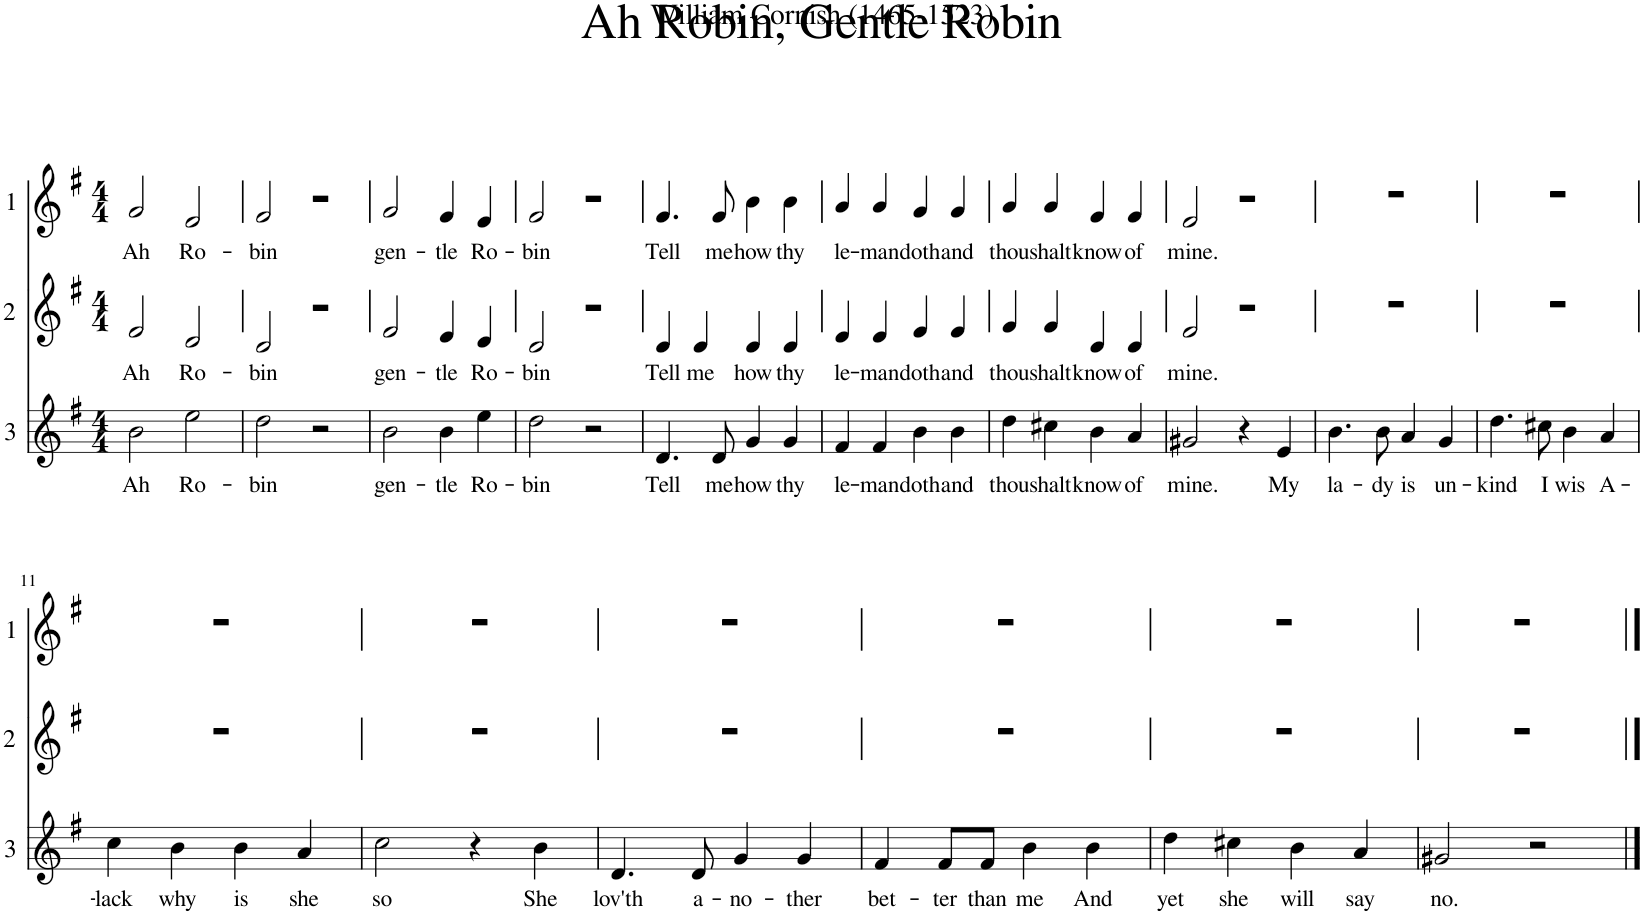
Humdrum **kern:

**kern	**text	**kern	**text	**kern	**text
*part3	*part3	*part2	*part2	*part1	*part1
*staff3	*staff3	*staff2	*staff2	*staff1	*staff1
*I"3	*	*I"2	*	*I"1	*
*	*	*stria5	*	*stria5	*
*clefG2	*	*clefG2	*	*clefG2	*
*k[f#]	*	*k[f#]	*	*k[f#]	*
*M4/4	*	*M4/4	*	*M4/4	*
=1	=1	=1	=1	=1	=1
!	!LO:LY:b	!	!LO:LY:b	!	!LO:LY:b
2b\	Ah	2e/	Ah	2g/	Ah
!	!LO:LY:b	!	!LO:LY:b	!	!LO:LY:b
2ee\	Ro-	2c/	Ro-	2e/	Ro-
=2	=2	=2	=2	=2	=2
!	!LO:LY:b	!	!LO:LY:b	!	!LO:LY:b
2dd\	-bin	2B/	-bin	2f#/	-bin
2r	.	2r	.	2r	.
=3	=3	=3	=3	=3	=3
!	!LO:LY:b	!	!LO:LY:b	!	!LO:LY:b
2b\	gen-	2e/	gen-	2g/	gen-
!	!LO:LY:b	!	!LO:LY:b	!	!LO:LY:b
4b\	-tle	4d/	-tle	4f#/	-tle
!	!LO:LY:b	!	!LO:LY:b	!	!LO:LY:b
4ee\	Ro-	4c/	Ro-	4e/	Ro-
=4	=4	=4	=4	=4	=4
!	!LO:LY:b	!	!LO:LY:b	!	!LO:LY:b
2dd\	-bin	2B/	-bin	2f#/	-bin
2r	.	2r	.	2r	.
=5	=5	=5	=5	=5	=5
!	!LO:LY:b	!	!LO:LY:b	!	!LO:LY:b
4.d/	Tell	4B/	Tell	4.f#/	Tell
!	!	!	!LO:LY:b	!	!
.	.	4B/	me	.	.
!	!LO:LY:b	!	!	!	!LO:LY:b
8d/	me	.	.	8f#/	me
!	!LO:LY:b	!	!LO:LY:b	!	!LO:LY:b
4g/	how	4B/	how	4b\	how
!	!LO:LY:b	!	!LO:LY:b	!	!LO:LY:b
4g/	thy	4B/	thy	4b\	thy
=6	=6	=6	=6	=6	=6
!	!LO:LY:b	!	!LO:LY:b	!	!LO:LY:b
4f#/	le-	4d/	le-	4a/	le-
!	!LO:LY:b	!	!LO:LY:b	!	!LO:LY:b
4f#/	-man	4d/	-man	4a/	-man
!	!LO:LY:b	!	!LO:LY:b	!	!LO:LY:b
4b\	doth	4e/	doth	4g/	doth
!	!LO:LY:b	!	!LO:LY:b	!	!LO:LY:b
4b\	and	4e/	and	4g/	and
=7	=7	=7	=7	=7	=7
!	!LO:LY:b	!	!LO:LY:b	!	!LO:LY:b
4dd\	thou	4f#/	thou	4a/	thou
!	!LO:LY:b	!	!LO:LY:b	!	!LO:LY:b
4cc#X\	shalt	4f#/	shalt	4a/	shalt
!	!LO:LY:b	!	!LO:LY:b	!	!LO:LY:b
4b\	know	4B/	know	4f#/	know
!	!LO:LY:b	!	!LO:LY:b	!	!LO:LY:b
4a/	of	4B/	of	4f#/	of
=8	=8	=8	=8	=8	=8
!	!LO:LY:b	!	!LO:LY:b	!	!LO:LY:b
2g#X/	mine.	2e/	mine.	2e/	mine.
4r	.	2r	.	2r	.
!	!LO:LY:b	!	!	!	!
4e/	My	.	.	.	.
=9	=9	=9	=9	=9	=9
!	!LO:LY:b	!	!	!	!
4.b\	la-	1r	.	1r	.
!	!LO:LY:b	!	!	!	!
8b\	-dy	.	.	.	.
!	!LO:LY:b	!	!	!	!
4a/	is	.	.	.	.
!	!LO:LY:b	!	!	!	!
4g/	un-	.	.	.	.
=10	=10	=10	=10	=10	=10
!	!LO:LY:b	!	!	!	!
4.dd\	-kind	1r	.	1r	.
!	!LO:LY:b	!	!	!	!
8cc#X\	I	.	.	.	.
!	!LO:LY:b	!	!	!	!
4b\	wis	.	.	.	.
!	!LO:LY:b	!	!	!	!
4a/	A-	.	.	.	.
!!LO:LB:g=z
=11	=11	=11	=11	=11	=11
!	!LO:LY:b	!	!	!	!
4cc\	-lack	1r	.	1r	.
!	!LO:LY:b	!	!	!	!
4b\	why	.	.	.	.
!	!LO:LY:b	!	!	!	!
4b\	is	.	.	.	.
!	!LO:LY:b	!	!	!	!
4a/	she	.	.	.	.
=12	=12	=12	=12	=12	=12
!	!LO:LY:b	!	!	!	!
2cc\	so	1r	.	1r	.
4r	.	.	.	.	.
!	!LO:LY:b	!	!	!	!
4b\	She	.	.	.	.
=13	=13	=13	=13	=13	=13
!	!LO:LY:b	!	!	!	!
4.d/	lov'th	1r	.	1r	.
!	!LO:LY:b	!	!	!	!
8d/	a-	.	.	.	.
!	!LO:LY:b	!	!	!	!
4g/	-no-	.	.	.	.
!	!LO:LY:b	!	!	!	!
4g/	-ther	.	.	.	.
=14	=14	=14	=14	=14	=14
!	!LO:LY:b	!	!	!	!
4f#/	bet-	1r	.	1r	.
!	!LO:LY:b	!	!	!	!
8f#/L	-ter	.	.	.	.
!	!LO:LY:b	!	!	!	!
8f#/J	than	.	.	.	.
!	!LO:LY:b	!	!	!	!
4b\	me	.	.	.	.
!	!LO:LY:b	!	!	!	!
4b\	And	.	.	.	.
=15	=15	=15	=15	=15	=15
!	!LO:LY:b	!	!	!	!
4dd\	yet	1r	.	1r	.
!	!LO:LY:b	!	!	!	!
4cc#X\	she	.	.	.	.
!	!LO:LY:b	!	!	!	!
4b\	will	.	.	.	.
!	!LO:LY:b	!	!	!	!
4a/	say	.	.	.	.
=16	=16	=16	=16	=16	=16
!	!LO:LY:b	!	!	!	!
2g#X/	no.	1r	.	1r	.
2r	.	.	.	.	.
==	==	==	==	==	==
*-	*-	*-	*-	*-	*-
